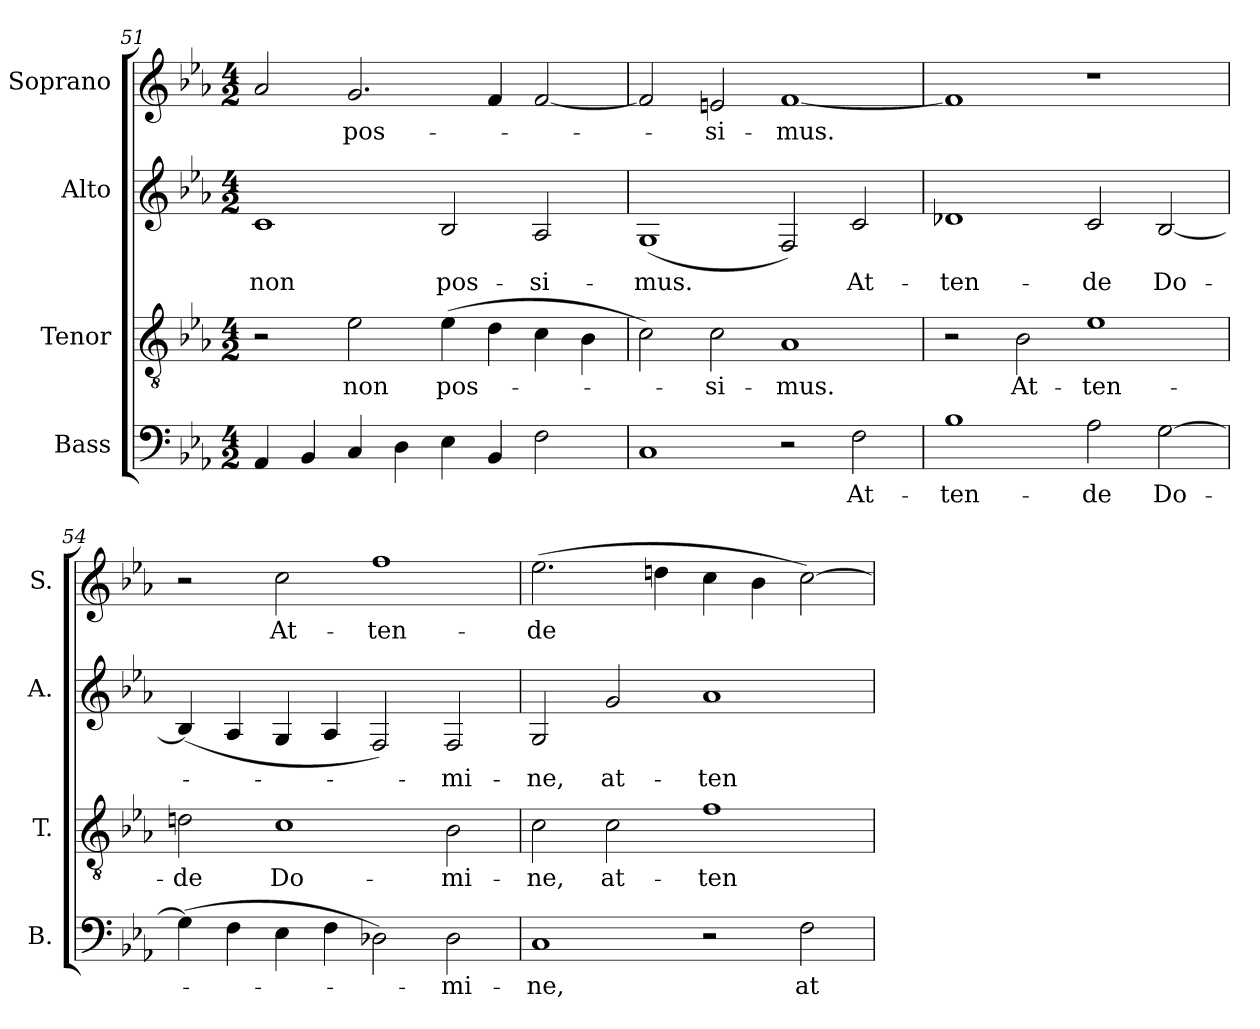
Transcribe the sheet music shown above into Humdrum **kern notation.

**kern	**text	**kern	**text	**kern	**text	**kern	**text
*part4	*part4	*part3	*part3	*part2	*part2	*part1	*part1
*staff4	*staff4	*staff3	*staff3	*staff2	*staff2	*staff1	*staff1
*I"Bass	*	*I"Tenor	*	*I"Alto	*	*I"Soprano	*
*I'B.	*	*I'T.	*	*I'A.	*	*I'S.	*
!!LO:LB:g=z
*clefF4	*	*clefGv2	*	*clefG2	*	*clefG2	*
*	*	*ITrd7c12	*	*	*	*	*
*k[b-e-a-]	*	*k[b-e-a-]	*	*k[b-e-a-]	*	*k[b-e-a-]	*
*E-:	*	*E-:	*	*E-:	*	*E-:	*
*M4/2	*	*M4/2	*	*M4/2	*	*M4/2	*
=51	=51	=51	=51	=51	=51	=51	=51
!	!	!	!	!	!LO:LY:b:color=#000000	!	!
4AA-i/	.	2r	.	1ci	non	2a-i/	.
4BB-i/	.	.	.	.	.	.	.
!	!	!	!LO:LY:b:color=#000000	!	!	!	!
!	!	!	!	!	!	!	!LO:LY:b:color=#000000
4Ci/	.	2E-i\	non	.	.	2.gi/	pos-
4Di\	.	.	.	.	.	.	.
!	!	!	!LO:LY:b:color=#000000	!	!	!	!
!	!	!	!	!	!LO:LY:b:color=#000000	!	!
4E-i\	.	(4E-i\	pos-	2B-i/	pos-	.	.
4BB-i/	.	4Di\	.	.	.	4fi/	.
!	!	!	!	!	!LO:LY:b:color=#000000	!	!
2Fi\	.	4Ci\	.	2A-i/	-si-	[2fi/	.
.	.	4BB-i\	.	.	.	.	.
=52	=52	=52	=52	=52	=52	=52	=52
!	!	!	!	!	!LO:LY:b:color=#000000	!	!
1Ci	.	2Ci\)	.	(1Gi	-mus.	2fi/]	.
!	!	!	!LO:LY:b:color=#000000	!	!	!	!
!	!	!	!	!	!	!	!LO:LY:b:color=#000000
.	.	2Ci\	-si-	.	.	2eni/	-si-
!	!	!	!LO:LY:b:color=#000000	!	!	!	!
!	!	!	!	!	!	!	!LO:LY:b:color=#000000
2r	.	1AA-i	-mus.	2Fi/)	.	[1fi	-mus.
!	!LO:LY:b:color=#000000	!	!	!	!	!	!
!	!	!	!	!	!LO:LY:b:color=#000000	!	!
2Fi\	At-	.	.	2ci/	At-	.	.
=53	=53	=53	=53	=53	=53	=53	=53
!	!LO:LY:b:color=#000000	!	!	!	!	!	!
!	!	!	!	!	!LO:LY:b:color=#000000	!	!
1B-i	-ten-	2r	.	1d-Xi	-ten-	1fi]	.
!	!	!	!LO:LY:b:color=#000000	!	!	!	!
.	.	2BB-i\	At-	.	.	.	.
!	!LO:LY:b:color=#000000	!	!	!	!	!	!
!	!	!	!LO:LY:b:color=#000000	!	!	!	!
!	!	!	!	!	!LO:LY:b:color=#000000	!	!
2A-i\	-de	1E-i	-ten-	2ci/	-de	1r	.
!	!LO:LY:b:color=#000000	!	!	!	!	!	!
!	!	!	!	!	!LO:LY:b:color=#000000	!	!
[2Gi\	Do-	.	.	[2B-i/	Do-	.	.
=54	=54	=54	=54	=54	=54	=54	=54
!	!	!	!LO:LY:b:color=#000000	!	!	!	!
(4Gi\]	.	2Dni\	-de	(4B-i/]	.	2r	.
4Fi\	.	.	.	4A-i/	.	.	.
!	!	!	!LO:LY:b:color=#000000	!	!	!	!
!	!	!	!	!	!	!	!LO:LY:b:color=#000000
4E-i\	.	1Ci	Do-	4Gi/	.	2cci\	At-
4Fi\	.	.	.	4A-i/	.	.	.
!	!	!	!	!	!	!	!LO:LY:b:color=#000000
2D-Xi\)	.	.	.	2Fi/)	.	1ffi	-ten-
!	!LO:LY:b:color=#000000	!	!	!	!	!	!
!	!	!	!LO:LY:b:color=#000000	!	!	!	!
!	!	!	!	!	!LO:LY:b:color=#000000	!	!
2D-i\	-mi-	2BB-i\	-mi-	2Fi/	-mi-	.	.
=55	=55	=55	=55	=55	=55	=55	=55
!	!LO:LY:b:color=#000000	!	!	!	!	!	!
!	!	!	!LO:LY:b:color=#000000	!	!	!	!
!	!	!	!	!	!LO:LY:b:color=#000000	!	!
!	!	!	!	!	!	!	!LO:LY:b:color=#000000
1Ci	-ne,	2Ci\	-ne,	2Gi/	-ne,	(2.ee-i\	-de
!	!	!	!LO:LY:b:color=#000000	!	!	!	!
!	!	!	!	!	!LO:LY:b:color=#000000	!	!
.	.	2Ci\	at-	2gi/	at-	.	.
.	.	.	.	.	.	4ddni\	.
!	!	!	!LO:LY:b:color=#000000	!	!	!	!
!	!	!	!	!	!LO:LY:b:color=#000000	!	!
2r	.	1Fi	-ten-	1a-i	-ten-	4cci\	.
.	.	.	.	.	.	4b-i\	.
!	!LO:LY:b:color=#000000	!	!	!	!	!	!
2Fi\	at-	.	.	.	.	[2cci\)	.
=	=	=	=	=	=	=	=
*-	*-	*-	*-	*-	*-	*-	*-
